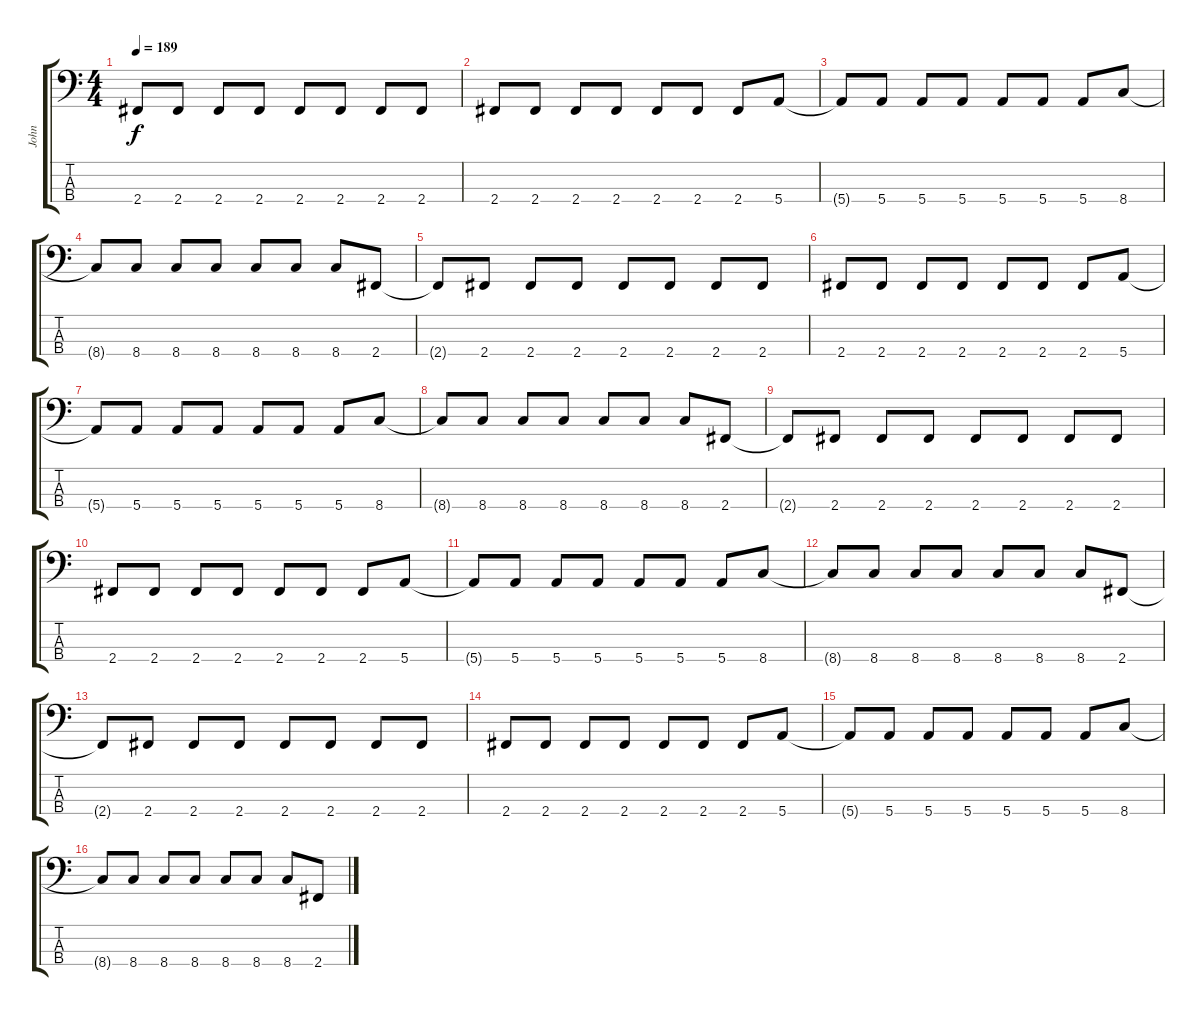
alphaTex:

\track ("John" "John") {instrument electricbassfinger}
\staff {score tabs}
\tuning (G2 D2 A1 E1) {hide}
\ts (4 4)
\tempo 189
\clef f4
\ks c
2.4{t}.8{dy f} 2.4.8 2.4.8 2.4.8 2.4.8 2.4.8 2.4.8 2.4.8 |
2.4.8 2.4.8 2.4.8 2.4.8 2.4.8 2.4.8 2.4.8 5.4.8 |
5.4{t}.8 5.4.8 5.4.8 5.4.8 5.4.8 5.4.8 5.4.8 8.4.8 |
8.4{t}.8 8.4.8 8.4.8 8.4.8 8.4.8 8.4.8 8.4.8 2.4.8 |
2.4{t}.8 2.4.8 2.4.8 2.4.8 2.4.8 2.4.8 2.4.8 2.4.8 |
2.4.8 2.4.8 2.4.8 2.4.8 2.4.8 2.4.8 2.4.8 5.4.8 |
5.4{t}.8 5.4.8 5.4.8 5.4.8 5.4.8 5.4.8 5.4.8 8.4.8 |
8.4{t}.8 8.4.8 8.4.8 8.4.8 8.4.8 8.4.8 8.4.8 2.4.8 |
2.4{t}.8 2.4.8 2.4.8 2.4.8 2.4.8 2.4.8 2.4.8 2.4.8 |
2.4.8 2.4.8 2.4.8 2.4.8 2.4.8 2.4.8 2.4.8 5.4.8 |
5.4{t}.8 5.4.8 5.4.8 5.4.8 5.4.8 5.4.8 5.4.8 8.4.8 |
8.4{t}.8 8.4.8 8.4.8 8.4.8 8.4.8 8.4.8 8.4.8 2.4.8 |
2.4{t}.8 2.4.8 2.4.8 2.4.8 2.4.8 2.4.8 2.4.8 2.4.8 |
2.4.8 2.4.8 2.4.8 2.4.8 2.4.8 2.4.8 2.4.8 5.4.8 |
5.4{t}.8 5.4.8 5.4.8 5.4.8 5.4.8 5.4.8 5.4.8 8.4.8 |
8.4{t}.8 8.4.8 8.4.8 8.4.8 8.4.8 8.4.8 8.4.8 2.4.8
